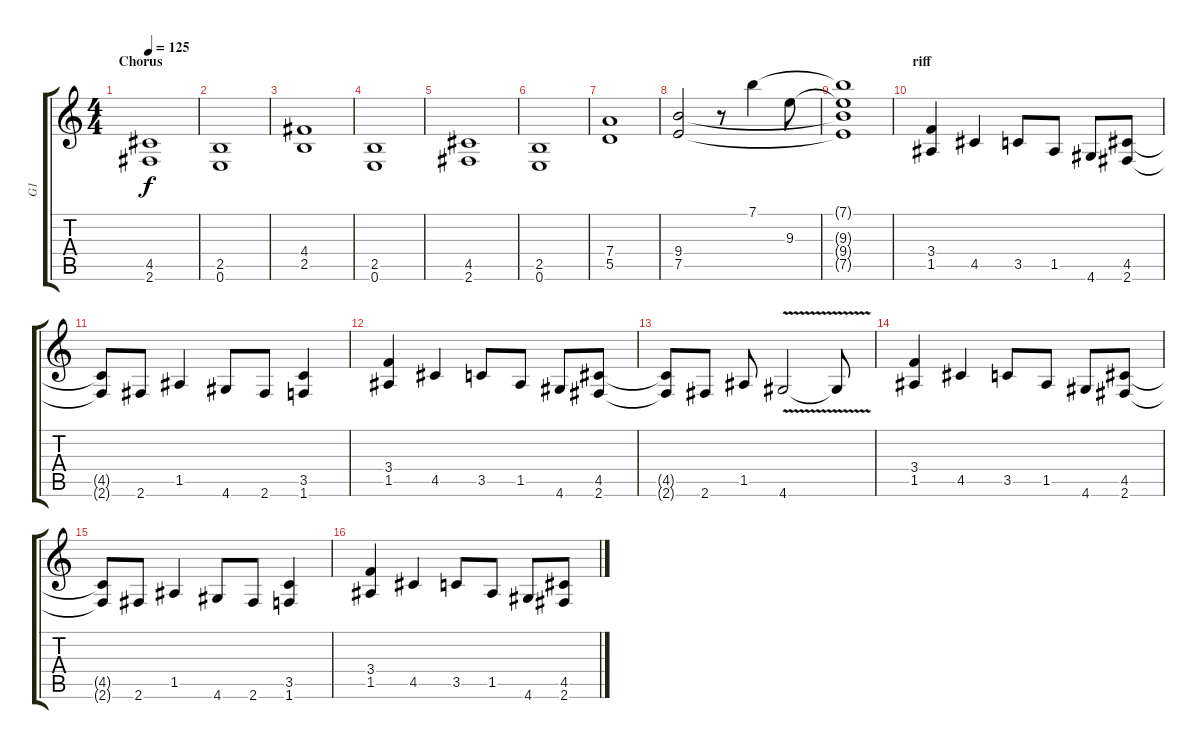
\track ("G1" "G1") {instrument distortionguitar}
\staff {score tabs}
\tuning (E4 B3 G3 D3 A2 E2) {hide}
\ts (4 4)
\section ("" "Chorus")
\tempo 125
\clef g2
\ks c
(4.5 2.6).1{dy f} |
(2.5 0.6).1 |
(4.4 2.5).1 |
(2.5 0.6).1 |
(4.5 2.6).1 |
(2.5 0.6).1 |
(7.4 5.5).1 |
(9.4 7.5).2 r.8 7.1.4 9.3.8 |
(7.1{t} 9.3{t} 9.4{t} 7.5{t}).1 |
\section ("" "riff")
(3.4 1.5).4 4.5.4 3.5.8 1.5.8 4.6.8 (4.5 2.6).8 |
(4.5{t} 2.6{t}).8 2.6.8 1.5.4 4.6.8 2.6.8 (3.5 1.6).4 |
(3.4 1.5).4 4.5.4 3.5.8 1.5.8 4.6.8 (4.5 2.6).8 |
(4.5{t} 2.6{t}).8 2.6.8 1.5.8 4.6{v}.2 4.6{t}.8 |
(3.4 1.5).4 4.5.4 3.5.8 1.5.8 4.6.8 (4.5 2.6).8 |
(4.5{t} 2.6{t}).8 2.6.8 1.5.4 4.6.8 2.6.8 (3.5 1.6).4 |
(3.4 1.5).4 4.5.4 3.5.8 1.5.8 4.6.8 (4.5 2.6).8
